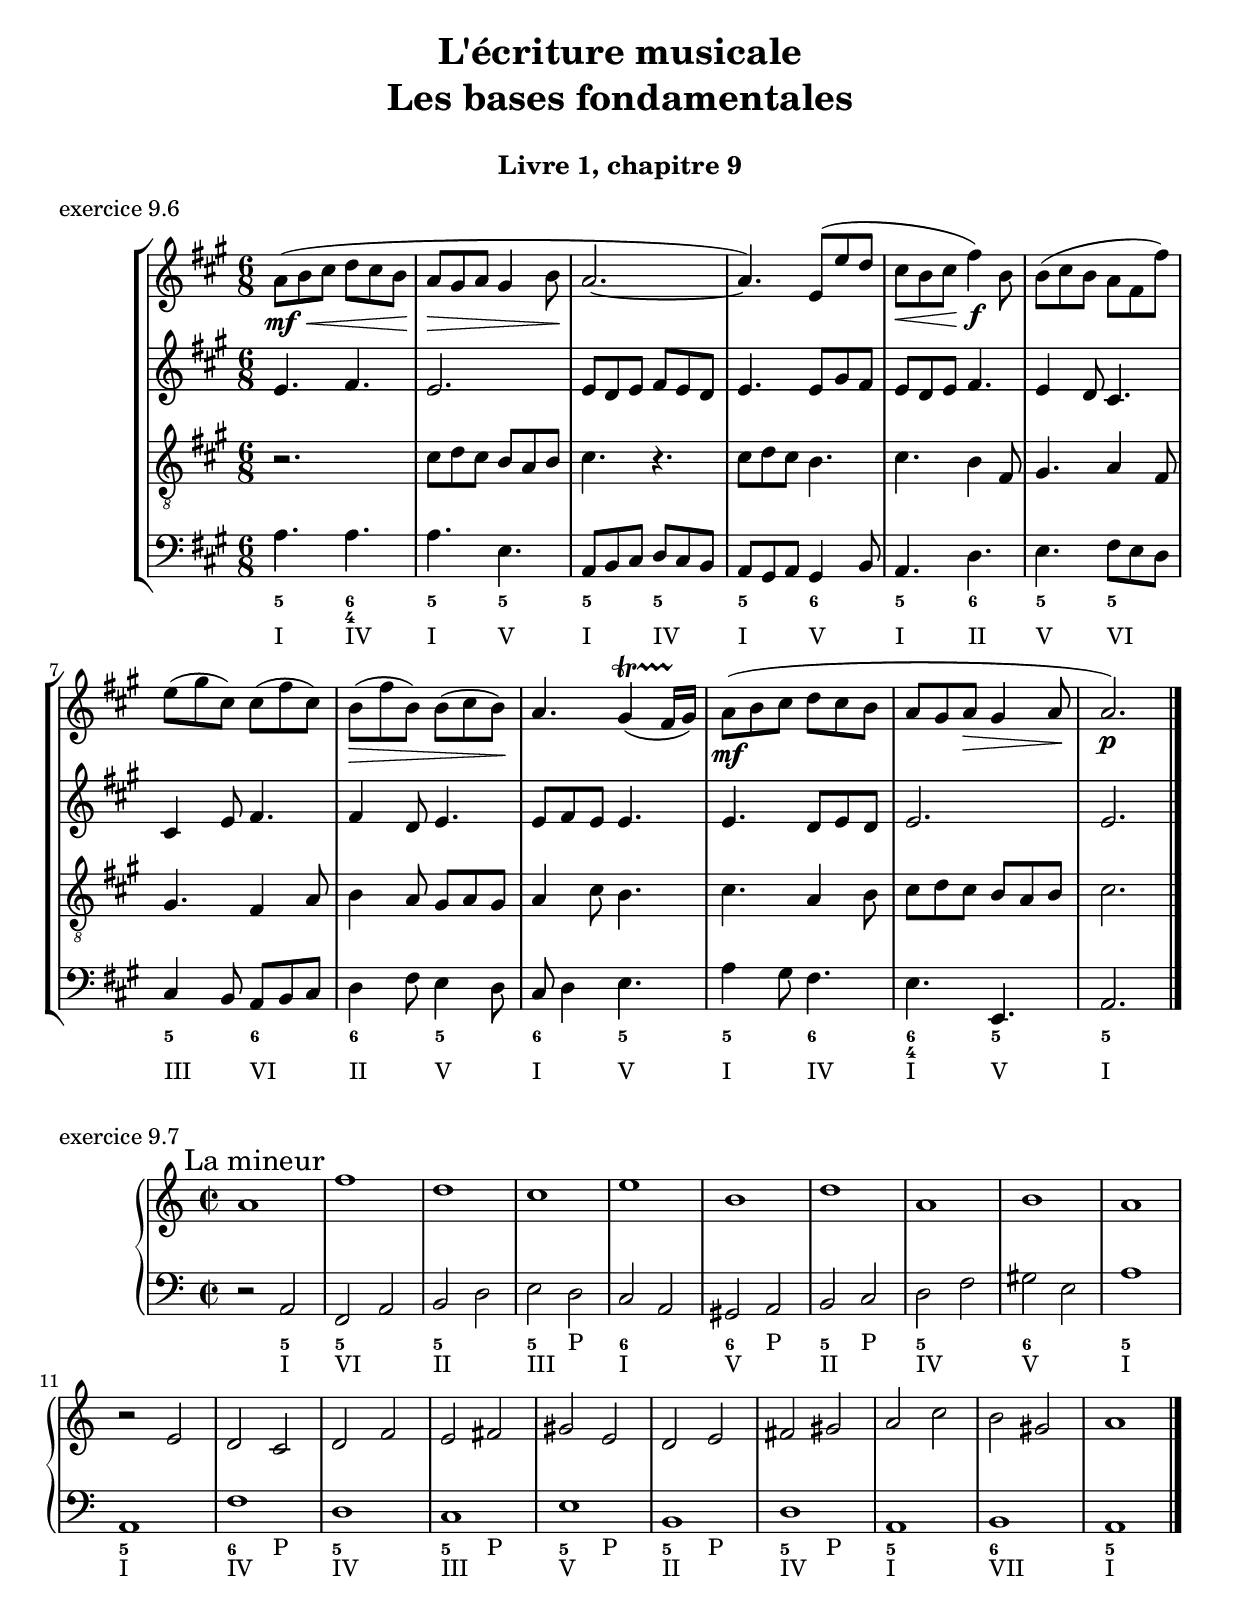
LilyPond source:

\version "2.18.2"
\language "english"

\header {
  title = \markup
     \center-column {
       \combine \null \vspace #1
       "L'écriture musicale"
       "Les bases fondamentales"
       " "
      }
  subtitle = "Livre 1, chapitre 9"
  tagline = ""
}
\paper {
  #(include-special-characters)
  print-all-headers = ##t
  max-systems-per-page = 10
  %min-systems-per-page = 4
  %systems-per-page=6
}
%{
global = { \time 4/4 \key g \major }
motif = {
  g4 b d4. c8 b a g d' fs,4
}
\score {
  \new PianoStaff <<
    \new Staff <<
      \clef treble
      \global
      \new Voice = "soprane" {  \voiceOne
        \relative c'' {
          r1 r1 r2 \motif g4 b8 c d e d4
          \bar "|."
        }
      }
      \new Voice = "alto" { \voiceTwo
        \relative c'' {
          r2 \motif e4 d2 a'4 g8 fs d2 d2 g4 fs d
        }
      }
    >>
    \new Staff <<
      \clef bass
      \global
      \new Voice = "tenor" { \voiceOne
        \relative f {
          r1 r2 \motif g8 a g2 a4 b d b8 a a4
        }
      }
      \new Voice = "bass" { \voiceTwo
        \relative f, {
          r1 r1 r1 r2 \motif
        }
      }
    >>
  >>
  \header {
    title = ##f
    subtitle = ##f
    piece = "exercice 9.1"
  }
  \layout {}
  \midi {}
}
global = { \time 3/4 \key c \major }
\score {
  \new StaffGroup <<
    \new Staff <<
      \clef treble
      \global
      \relative c'' {
        r4 r4 r4 r2. c4 \tuplet 3/2 { e8 d e } g8. f16 e8. d16 d8. e16 d4
        r4 \tuplet 3/2 { e8 d e } \tuplet 3/2 { b8 c d } b4 c8. b16 a8. a16 \tuplet 3/2 { b8 c d } e4 \tuplet 3/2 { e8 f e } d8. d16 e4 d c2 r4
        \bar "|."
      }
    >>
    \new Staff <<
      \clef treble
      \global
      \relative c' {
        r4 r4 r4 c4 \tuplet 3/2 { e8 d e } g8. f16 e8. d16 \tuplet 3/2 { c8 d c } d4 \tuplet 3/2 { g8 a g } \tuplet 3/2 { a b a } b4
        \tuplet 3/2 { e,8 d e } \tuplet 3/2 { a,8b c } d8. d16 g8. f16 e4 f8. f16 g4 g8. a16 g4 a4 c8. c16 b8 a g2 r4
      }
    >>
    \new Staff <<
      \clef bass
      \global
      \relative f {
        c4 \tuplet 3/2 { e8 d e } g8. f16 e8. d16 c4 b c a b c \tuplet 3/2 { f8 e f } g4
        r2. \tuplet 3/2 { e8 d e } \tuplet 3/2 { a, b c } d8. d16 b4 c r4 f4 g g, c2 r4
      }
      \new FiguredBass{
        \figuremode {
          \bassFigureExtendersOn
          <0>4 <0> <0>8. <0>16 <6\!>4 <6>8. <6>16 <6\!>4 <5> <5\!> <6> <5> <6>8 <6> <5>4 \break
          r2. <5>8. <5>16 <5\!>8. <5>16 <5\!>4 <6> <5> r4 <6> <6\! 4\!> <5> <5\!>2 r4
        }
      }
      \new FiguredBass{
        \figuremode {
          <_>2. <_> <_> <_> <III>4 <VI>4 <II>4
        }
      }
    >>
  >>
  \header {
    title = ##f
    subtitle = ##f
    piece = "exercice 9.2"
  }
  \layout {}
  \midi {}
}
global = { \time 4/4 \key c \major }
\score {
  \new StaffGroup <<
    \new Staff <<
      \clef treble
      \global
      \relative c'' {
        c4 b c r4 e8 c a g g4 r4 g4 f g r4 c8 a b c c4 r4 \break
        c4 b c r4 e8 c a g g4 r4 g4 f g r4 c8 a b c c4 r4 \break
        c4 b c r4 e8 c a g g4 r4 g4 f g r4 c8 a b c c4 r4 \break
        \bar "|."
      }
    >>
    \new Staff <<
      \clef treble
      \global
      \relative c'' {
        g2. r4 e2 g4 r4 e4 d e a a g2 r4
        g2 e4 r4 c d2 r4 e f e r4 a d, e r4
        g2 g4 r4 a8 e f e16 d c4 e e2 d2 f4 d e r4
      }
    >>
    \new Staff <<
      \clef "treble_8"
      \global
      \relative c' {
        e4 d c r4 g c d r4 c a c r4 f d e r4
        e4 d c r4 a d b r4 b d c r4 e g g r4
        e2 e2~ e4 d c c b r4 b2 a4 g g r4
      }
    >>
    \new Staff <<
      \clef bass
      \global
      \relative f {
        c4 g' e r4 c a b r4 c d c r4 f g c, r4
        c4 g a r4 a8 g f4 g4 r4 e'4 d c b a g c r4
        r2 c4 b c4 r4 e8 c a g g4 r4 g' f8 g8 f4 g c, r4
      }
      \new FiguredBass{
        \figuremode {
          <5>4 <5> <6> <_> <5> <5> <6> <_> <5> <5> <5> <_> <5> <5> <5> <_>
          <5>4 <6> <5> <_> <5> <6> <5> <_> <5> <6> <5> <_> <5> <5> <5> <_>
          <_>4 <_> <5> <0> <6> <_> <6> <5> <6> <_> <5> <_> <5> <5> <5> <_>
        }
      }
      \new FiguredBass{
        \figuremode {
          <I>4 <V> <I> <_> <I> <VI> <V> <_> <I> <II> <I> <_><IV> <V> <I> <_>
          <I>4 <V> <VI> <_> <VI> <II> <V> <_> <III> <VII> <I> <_> <VI> <V> <I> <_>
          <_>2 <I>4 <_> <VI> <_> <I> <VI> <III> <_> <V> <_> <IV> <V> <I> <_>
        }
      }
    >>
  >>
  \header {
    title = ##f
    subtitle = ##f
    piece = "exercice 9.3"
  }
  \layout {}
  \midi {}
}
global = { \time 4/4 \key f \major }
\score {
  \new StaffGroup <<
    \new Staff <<
      \clef treble
      \global
      \relative c'' {
        f4\f (c d c8 bf a4 g f) r4 f'4 (c d c8 bf a4 g f2) \break
        a8\p (bf c4) c8 (d c bf) a (bf c4) c8 (d c bf) a4 g8\< g f (g a bf)\! c4\f (d8 e f2)
        \bar "|."
      }
    >>
    \new Staff <<
      \clef treble
      \global
      \relative c' {
        f4 a bf a8 g f4 e d e f4 r4 f4 c c8 d e d c bf c4
        f8 e e4 e8 f e d c4 c8 d e4 g f4 d8 d c4 f4 g4 f8 g a2
      }
    >>
    \new Staff <<
      \clef "treble_8"
      \global
      \relative c' {
        R1 c4 c8 bf a8 bf c4 c8 d e4 d a8 g f4 g a8 g a bf
        c bf a g g2 a4 a g4 c4 c bf8 bf a8 bf c d e4 d8 c c2
      }
    >>
    \new Staff <<
      \clef bass
      \global
      \relative f {
        r1 f4 c d c8 bf a4 g f8 g a bf c2 f2
        f,8 g a bf c2 f,8 g a bf c4 e f4 bf,8 g c2 c8 bf a g f2
      }
      \new FiguredBass{
        \figuremode {
          \bassFigureExtendersOn
          s1 <5>4 <5\!> <5\!> <5\!> <6> <6\! 4> <6\!> <5\!>8 <6\!> <6\! 4>4 <5> <5\!>2
          <5\!>4 <5\!> <5\!>2 <5\!>2 <5\!>4 <5> <5\!> <6> <6\! 4\!>2 <5\!> <5\!>
        }
      }
      \new FiguredBass{
        \figuremode {
          s1 <I>4 <V> <VI> <V> <I> <V> <VI> <III>8 <II> <I>4 <V> <I>2
          <I>4 <III> <V>2 <I>2 <V>2 <I>4 <II>4 <I>2 <V>2 <I>
        }
      }
    >>
  >>
  \header {
    title = ##f
    subtitle = ##f
    piece = "exercice 9.4"
  }
  \layout {}
  \midi {}
}
global = { \time 2/4 \key c \major }
DCfine = {
  \once \override Score.RehearsalMark #'break-visibility = #'#(#t #t #f)
  \mark \markup { \small "D.C. al fine" }
}
Fine = {
  \once \override Score.RehearsalMark #'break-visibility = #'#(#t #t #f)
  \mark \markup { \small \italic "fine" }
}

daCapoDynamic = {
  s2 s2 s2 s2 s8 \Fine s8
}
daCapoViolonUn = {
  c8~ c32 a c b c8~ c32 a c f f16. g32 f16. e32 e8 r8 c8~ c32 a c b c8~ c32 a b c d16. e32 f16. d32 c16. b32 b16. a32 a8 r8\fermata
}
daCapoViolonDeux = {
  e4 a32 f a gs a8~ a16. b32 a16. gs32 gs8 r8 e32 c e d e8  a32 f a gs a8 f16. e32 d16. f32 a16. gs32 gs8 a8 r8
}
daCapoVioloncelle = {
  a8 g? f e d4 e32 f e d e32 d c b a8 g? f e d8 d'8 e8 e,8 a8 r8\fermata
}
partTwoDynamics = {
  s4 s2 s2 s4
}
partTwoViolonUn = {
  r4 r4 c16 d32 c b16 c d16 e32 d c16 b a16 b32 a a16 gs a16. b32 c8 \breathe
}
partTwoViolonDeux = {
  r4 b,16c32 b a16 b e8 d16 e f8 e16 d c16 f e d c16. gs'32 a8
}
partTwoVioloncelle = {
  a16 (b32 a gs16 a) d8 c16 (b) a8 a' (a8) gs a16 d, c b a16 e a8 \breathe
}
partThreeDynamics = {
  s4 s2 s2 s2 \DCfine
}
partThreeViolonUn = {
  r4 r4 c16 d32 c b16 c d16 e32 d c16 b a16 b a gs a4 r4
}
partThreeViolonDeux = {
  r4 b,16c32 b a16 b e8 d16 e f8 e16 d c16 d c b c4 r4
}
partThreeVioloncelle = {
  a16 (b32 a gs16 a) d8 c16 (b) a8 a' (a8) gs a16 d,e e, a4 a32( b c \set stemRightBeamCount = #1 d \set stemLeftBeamCount = #1 e fs gs e)
}
\score {
  \new StaffGroup <<
    \new Staff <<
      \clef treble
      \global
      \new Dynamics {
        \daCapoDynamic
        \partTwoDynamics
        \partThreeDynamics
        \bar ":|."
      }
      \new Voice {
        \set Voice.midiInstrument = "acoustic guitar (steel)"
        \relative c'' { \voiceOne
          \daCapoViolonUn
          \partTwoViolonUn
          \partThreeViolonUn
        }
      }
      \new Voice {
        \set Voice.midiInstrument = "acoustic bass"
        \relative c' { \voiceTwo
          \daCapoViolonDeux
          \partTwoViolonDeux
          \partThreeViolonDeux
        }
      }
    >>
    \new Staff <<
      \clef bass
      \global
      \new Voice {
        \set Voice.midiInstrument = "electric bass (pick)"
        \relative f {
          \daCapoVioloncelle
          \partTwoVioloncelle
          \partThreeVioloncelle
        }
      }
      \tag #'visuel \new FiguredBass{
        \figuremode {
          <5>4 <5>4 <5>4 <_+>4 <5>4 <5>4 <5>4 <6 4>8 <_+>8 <5>4
          \bassFigureExtendersOn <0>8. <0>16 <6>8. <6>16 <5>8 <5> <6 4>8 <6\!>8 <5>16 <6> <6\!> <6+\!> <5> <_+> <5>8
          \bassFigureExtendersOn <0>8. <0>16 <6>8. <6>16 <5>8 <5>8 <6 4> <6\!> <5>16 <6> <6\! 4> <_+\!> <5>4 <0>
        }
      }
      \tag #'visuel \new FiguredBass{
        \figuremode {
          <I>4 <VI>4 <IV>4 <V>4 <I>4 <VI>4 <IV>4 <I>8 <V>8 <I>4
          <_>4 <II>4 <I>4 <IV>8 <V>8 <I>16 <II> <I> <V> <I> <V> <I>8
          <_>4 <II>4 <I>4 <IV>8 <V> <I>16 <II> <I> <V> <I>4 <_>
        }
      }
    >>
  >>
  \header {
    title = ##f
    subtitle = ##f
    piece = "exercice 9.5"
  }
  \layout {}
  \midi {
    % Move MIDI performer from Staff level to Voice
    % Get a MIDI channel per Voice instead of per Staff
    \context { \Staff \remove "Staff_performer" }
    \context { \Voice \consists "Staff_performer" }
  }
}
%}
global = { \time 6/8 \key a \major }
\score {
  \new StaffGroup <<
    \new Staff <<
      \clef treble
      \global
      \relative c'' {
        a8\mf\<( b cs d cs b a\!\> gs a gs4 b8\! a2.~ a4.) e8( e' d cs\< b cs\! fs4\f) b,8 b( cs b a fs fs') \break
        e( gs cs,) cs( fs cs) b\>( fs' b,) b( cs b\!) a4. gs4\startTrillSpan( fs16 gs\stopTrillSpan) a8\mf( b cs d cs b a gs a\> gs4 a8\! a2.\p)
        \bar "|."
      }
    >>
    \new Staff <<
      \clef treble
      \global
      \relative c' {
        e4. fs4. e2. e8 d e fs8 e d e4. e8 gs fs e8 d e fs4. e4 d8 cs4. cs4 e8 fs4. fs4 d8 e4. e8 fs e e4. e4. d8 e d e2. e2.
      }
    >>
    \new Staff <<
      \clef "treble_8"
      \global
      \relative c' {
        r2. cs8 d cs b a b cs4. r4. cs8 d cs b4. cs4. b4 fs8 gs4. a4 fs8 gs4. fs4 a8 b4 a8 gs8 a gs a4 cs8 b4. cs4. a4 b8 cs8 d cs b a8 b cs2.
      }
    >>
    \new Staff <<
      \clef bass
      \global
      \relative f {
        a4. a4. a4. e4. a,8 b cs d cs b a gs a gs4 b8 a4. d4. e4. fs8 e d cs4 b8 a8 b cs d4 fs8 e4 d8 cs8 d4 e4. a4 gs8 fs4. e4. e,4. a2.

      }
      \new FiguredBass{
        \figuremode {
          <5>4. <6 4> <5> <5> <5>4. <5> <5> <6> <5> <6> <5> <5>
          <5> <6> <6> <5> <6> <5> <5> <6> <6 4> <5> <5>2.
        }
      }
      \new FiguredBass{
        \figuremode {
          <I>4. <IV> <I> <V> <I> <IV> <I> <V> <I> <II> <V> <VI>
          <III> <VI> <II> <V> <I> <V> <I> <IV> <I> <V> <I>2.
        }
      }
    >>
  >>
  \header {
    title = ##f
    subtitle = ##f
    piece = "exercice 9.6"
  }
  \layout {}
  \midi {
    % Move MIDI performer from Staff level to Voice
    % Get a MIDI channel per Voice instead of per Staff
    \context { \Staff \remove "Staff_performer" }
    \context { \Voice \consists "Staff_performer" }
  }
}
global = { \time 2/2 \key a \minor }
\score {
  \new PianoStaff <<
    \new Staff <<
      \set Staff.explicitKeySignatureVisibility = #end-of-line-invisible
      \set Staff.explicitClefVisibility = #end-of-line-invisible
      \override Staff.TimeSignature.break-visibility = #end-of-line-invisible
      \clef treble
      \global
      \new Voice = "soprane" {
        \relative c'' {
          \mark "La mineur"
          a1 f' d c e b d a b a \break
          r2 e2 d c d f e fs gs e d e fs gs a c b gs a1
          \bar "|."
        }
      }
    >>
    \new Staff <<
      \set Staff.explicitKeySignatureVisibility = #end-of-line-invisible
      \set Staff.explicitClefVisibility = #end-of-line-invisible
      \override Staff.TimeSignature.break-visibility = #end-of-line-invisible
      \clef bass
      \global
      \new Voice = "bass" {
        \relative f, {
          r2 a2 f a b d e d c a gs a b c d f gs e a1
          a,1 f' d c e b d a b a
        }
      }
      \new FiguredBass {
        \figuremode {
          s2 <5>2 <5> <_> <5> <_> <5> <P> <6> <_> <6> <P> <5> <P> <5> <_> <6>2 <_> <5>1
          <5>1 <6>2 <P> <5> <_> <5> <P> <5> <P> <5> <P> <5> <P> <5> <_> <6> <_> <5>1
        }
      }
      \new FiguredBass {
        \figuremode {
          s2 <I>2 <VI>1 <II> <III> <I> <V> <II> <IV> <V> <I>
          <I>1 <IV> <IV> <III> <V> <II> <IV> <I> <VII> <I>
        }
      }
    >>
  >>
  \header {
    title = ##f
    subtitle = ##f
    piece = "exercice 9.7"
  }
  \layout {}
  \midi {
    % Move MIDI performer from Staff level to Voice
    % Get a MIDI channel per Voice instead of per Staff
    \context { \Staff \remove "Staff_performer" }
    \context { \Voice \consists "Staff_performer" }
  }
}